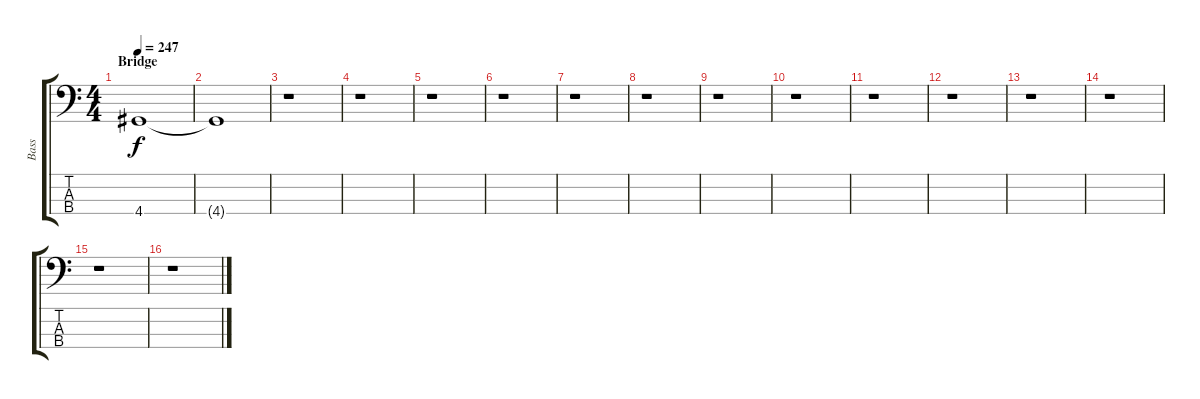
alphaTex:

\track ("Bass" "Bass") {instrument electricbasspick}
\staff {score tabs}
\tuning (G2 D2 A1 E1) {hide}
\ts (4 4)
\section ("" "Bridge")
\tempo 247
\clef f4
\ks c
4.4.1{dy f} |
4.4{t}.1 |
r.1 |
r.1 |
r.1 |
r.1 |
r.1 |
r.1 |
r.1 |
r.1 |
r.1 |
r.1 |
r.1 |
r.1 |
r.1 |
r.1
